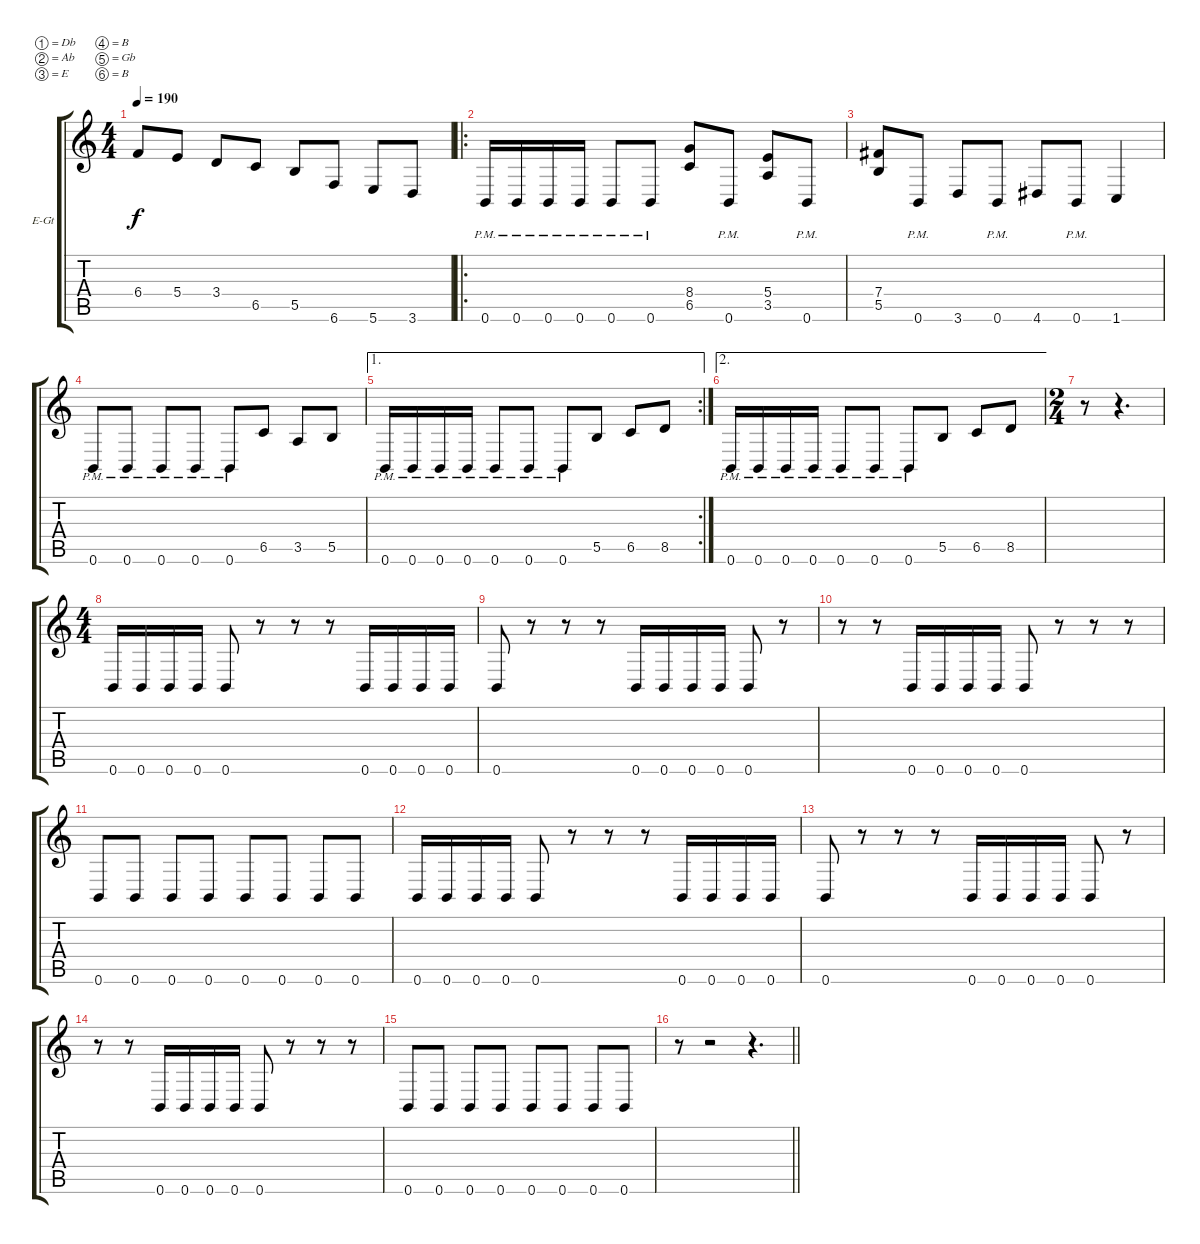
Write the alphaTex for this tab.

\bracketExtendMode groupsimilarinstruments
\firstSystemTrackNameOrientation horizontal
\otherSystemsTrackNameOrientation horizontal
\track ("Taras" "E-Gt") {instrument overdrivenguitar}
\staff {score tabs}
\tuning (Db4 Ab3 E3 B2 Gb2 B1)
\ts (4 4)
\tempo 190
\clef g2
\ks c
6.4.8{dy f} 5.4.8 3.4.8 6.5.8 5.5.8 6.6.8 5.6.8 3.6.8 |
\ro
0.6{pm}.16 0.6{pm}.16 0.6{pm}.16 0.6{pm}.16 0.6{pm}.8 0.6{pm}.8 (8.4 6.5).8 0.6{pm}.8 (5.4 3.5).8 0.6{pm}.8 |
(7.4 5.5).8 0.6{pm}.8 3.6.8 0.6{pm}.8 4.6.8 0.6{pm}.8 1.6.4 |
0.6{pm}.8 0.6{pm}.8 0.6{pm}.8 0.6{pm}.8 0.6{pm}.8 6.5.8 3.5.8 5.5.8 |
\ae 1
\rc 2
0.6{pm}.16 0.6{pm}.16 0.6{pm}.16 0.6{pm}.16 0.6{pm}.8 0.6{pm}.8 0.6{pm}.8 5.5.8 6.5.8 8.5.8 |
\ae 2
0.6{pm}.16 0.6{pm}.16 0.6{pm}.16 0.6{pm}.16 0.6{pm}.8 0.6{pm}.8 0.6{pm}.8 5.5.8 6.5.8 8.5.8 |
\ts (2 4)
\beaming (8 2 2)
r.8 r.4{d} |
\ts (4 4)
\beaming (8 2 2 2 2)
0.6.16 0.6.16 0.6.16 0.6.16 0.6.8 r.8 r.8 r.8 0.6.16 0.6.16 0.6.16 0.6.16 |
0.6.8 r.8 r.8 r.8 0.6.16 0.6.16 0.6.16 0.6.16 0.6.8 r.8 |
r.8 r.8 0.6.16 0.6.16 0.6.16 0.6.16 0.6.8 r.8 r.8 r.8 |
0.6.8 0.6.8 0.6.8 0.6.8 0.6.8 0.6.8 0.6.8 0.6.8 |
0.6.16 0.6.16 0.6.16 0.6.16 0.6.8 r.8 r.8 r.8 0.6.16 0.6.16 0.6.16 0.6.16 |
0.6.8 r.8 r.8 r.8 0.6.16 0.6.16 0.6.16 0.6.16 0.6.8 r.8 |
r.8 r.8 0.6.16 0.6.16 0.6.16 0.6.16 0.6.8 r.8 r.8 r.8 |
0.6.8 0.6.8 0.6.8 0.6.8 0.6.8 0.6.8 0.6.8 0.6.8 |
\barLineRight lightlight
r.8 r.2 r.4{d}
